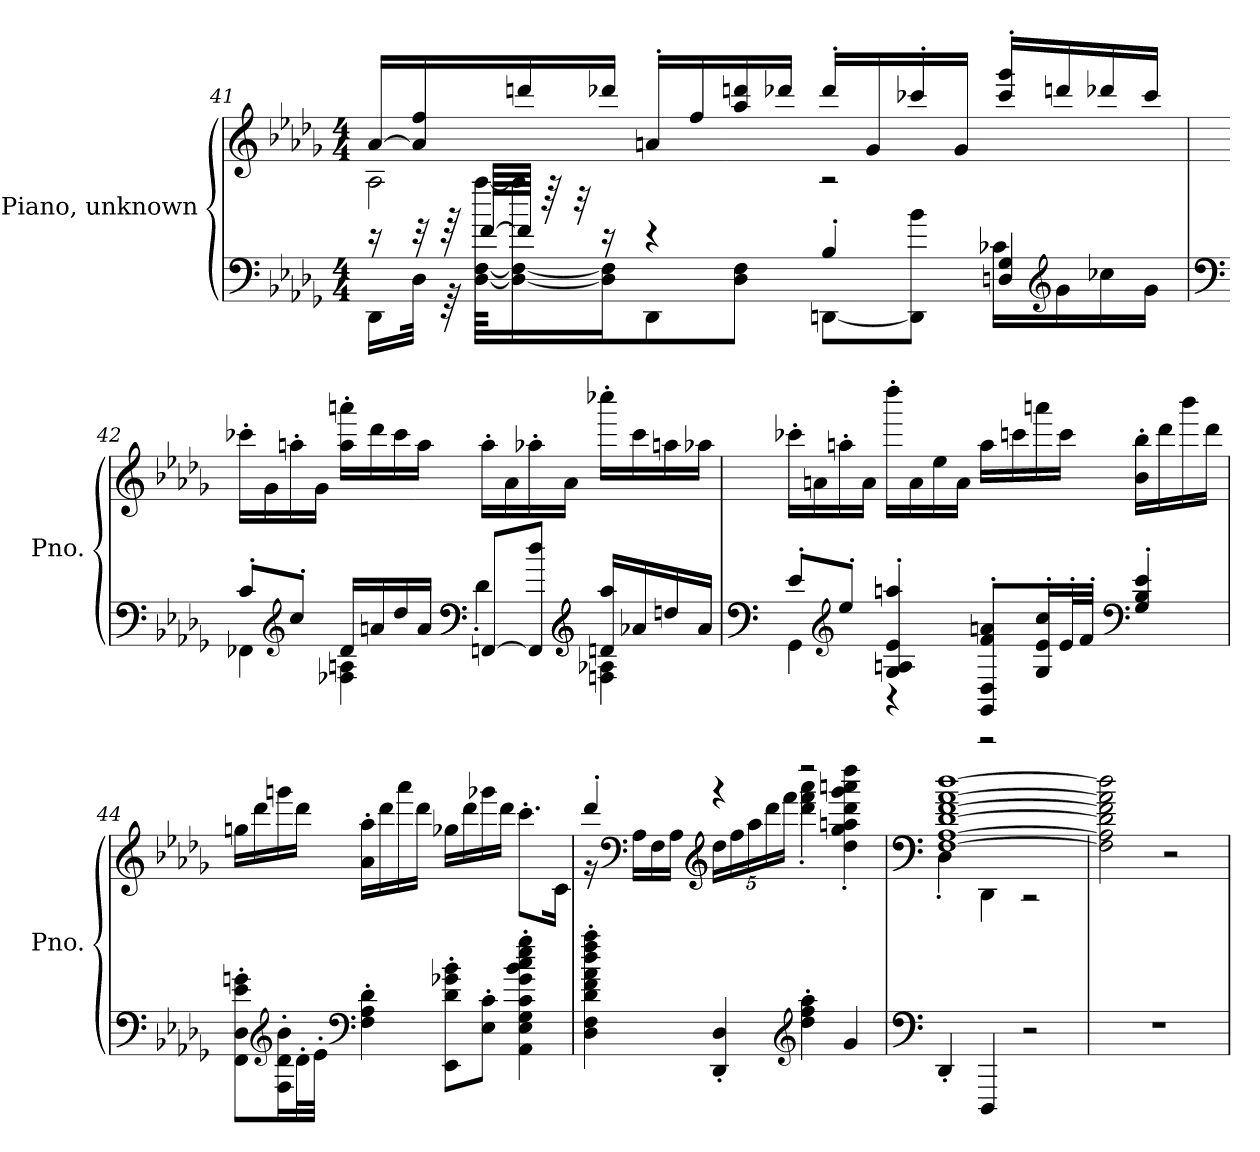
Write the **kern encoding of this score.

**kern	**kern
*part1	*part1
*staff2	*staff1
*I"Piano, unknown	*
*I'Pno.	*
!!LO:LB:g=z
*clefF4	*clefG2
*k[b-e-a-d-g-]	*k[b-e-a-d-g-]
*M4/4	*M4/4
=41	=41
*^	*^
16r	16DD-\LL	[16a-/LL	2A-\
32r	32D-\JJk	16a-/] 16ff/	.
64r	64r	.	.
[64f/LLLL	[64D-\ [64F\ [64aa-\KKLL	.	.
64f/JJJJ]	16D-\_ 16F\_ 16aa-\]	16dddn/	.
64r	.	.	.
32r	.	.	.
16r	16D-\] 16F\]J	16ddd-X/JJ	.
4r	8DD-\	16an'/LL	.
.	.	16ff/	.
.	8D-\ 8F\J	16aa-/ 16dddn/	.
.	.	16ddd-X/JJ	.
4B-'/	[8DDn\L	16ddd-'/LL	2r
.	.	16g-/	.
.	8DD\] 8b-\J	16ccc-X'/	.
.	.	16g-/JJ	.
4Dn/ 4G-/	16c-X\LL	16ccc-/' 16ggg-/'LL	.
*clefG2	*	*	*
.	16g-\	16dddn/	.
.	16cc-X\	16ddd-X/	.
.	16g-\JJ	16ccc-/JJ	.
*	*	*v	*v
!!LO:LB:g=z
=42	=42	=42
*clefF4	*	*
8c'/L	4FF-X\	16ccc-X'\LL
.	.	16g-\
*clefG2	*	*
8cc'/J	.	16aan'\
.	.	16g-\JJ
16d-/LL	4F-X\ 4An\	16aa\' 16aaan\'LL
16an/	.	16ddd-\
16dd-/	.	16ccc-\
16a/JJ	.	16aa\JJ
*clefF4	*	*
[8FFn/L	4d-'\	16aa'\LL
.	.	16a-\
8FF/] 8dd-/J	.	16aa-X'\
.	.	16a-\JJ
*clefG2	*	*
16dn/ 16aa-/LL	4Fn\ 4A-X\	16cccc-X'\LL
16a-X/	.	16ccc-\
16ddn/	.	16aan\
16a-/JJ	.	16aa-X\JJ
!!LO:PB:g=z
=43	=43	=43
*clefF4	*	*
8e-'/L	4GG-\	16ccc-X'\LL
.	.	16an\
*clefG2	*	*
8ee-'/J	.	16aan'\
.	.	16a\JJ
4G-/' 4An/' 4e-/' 4aan/'	4r	16dddd-'\LL
.	.	16a\
.	.	16ee-\
.	.	16a\JJ
8GG-/' 8D-/' 8f/' 8an/'L	2r	16aa\LL
.	.	16cccn\
16G-/' 16e-/' 16cc/'L	.	16aaan\
32e-'/L	.	16ccc\JJ
32f'/JJJ	.	.
*clefF4	*	*
4G-/' 4B-/' 4e-/'	.	16b-\' 16bb-\'LL
.	.	16ddd-\
.	.	16bbb-\
.	.	16ddd-\JJ
*v	*v	*
!!LO:LB:g=z
=44	=44
8FF\' 8D-\' 8e-\' 8gn\'L	16ggn\LL
.	16ddd-\
*clefG2	*
16F\' 16d-\' 16b-\'L	16gggn\
32d-'\L	16ddd-\JJ
32e-'\JJJ	.
*clefF4	*
4F\' 4A-\' 4d-\'	16a-\' 16aa-\'LL
.	16ddd-\
.	16aaa-\
.	16ddd-\JJ
8EE-\' 8d-\' 8g-X\' 8b-\'L	16gg-X\LL
.	16ddd-\
8E-\' 8c\'J	16ggg-X\
.	16ddd-\JJ
4AA-\' 4E-\' 4G-\' 4c\' 4g-\' 4b-\' 4cc\' 4ee-\' 4gg-\'	8.ccc'\L
.	16c\Jk
=45	=45
*	*^
4D-\' 4F\' 4d-\' 4f\' 4a-\' 4dd-\' 4ff\' 4aa-\'	4ddd-'/	16r
*	*clefF4	*
.	.	16A-\LL
.	.	16F\
.	.	16A-\JJ
*	*clefG2	*
*	*	*Xbrackettup
4DD-/' 4D-/'	4r	20dd-\LL
.	.	20ff\
.	.	20aa-\
.	.	20ddd-\
.	.	20fff\JJ
*clefG2	*	*
4dd-\' 4ff\' 4aa-\'	2r	4ddd-\' 4fff\' 4aaa-\'
4g-/	.	4dd-\' 4gg-\' 4aan\' 4ddd-\' 4ggg-\' 4aaan\' 4dddd-\'
!!LO:LB:g=z	!!
=46	=46	=46
*clefF4	*clefF4	*
4DD-'/	[1F [1A- [1d- [1f [1a- [1dd-	4D-'\
4DDD-/	.	4DD-\
2r	.	2r
*	*v	*v
=47	=47
1r	2F\] 2A-\] 2d-\] 2f\] 2a-\] 2dd-\]
.	2r
=	=
*-	*-
